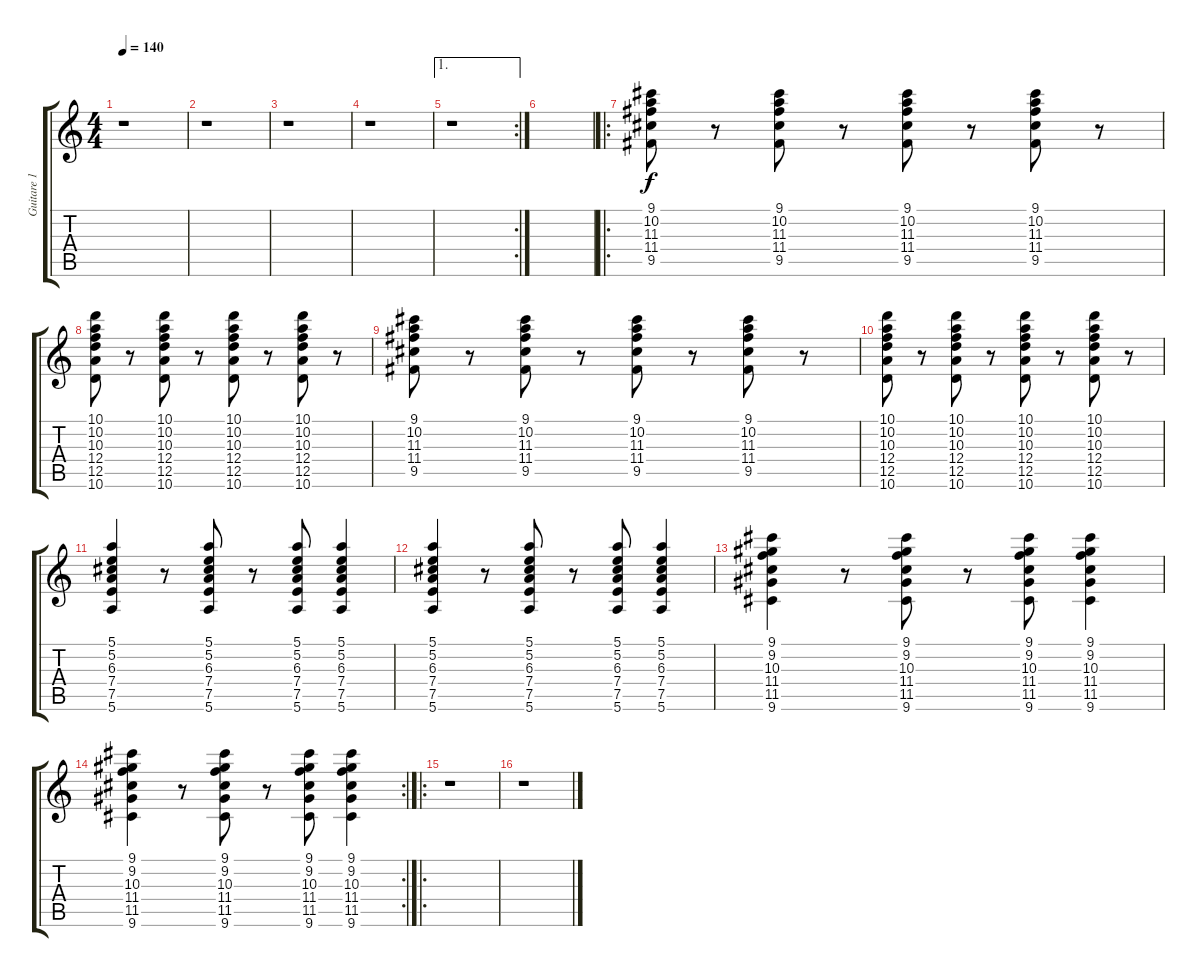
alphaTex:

\track ("Guitare 1" "Guitare 1") {instrument acousticguitarsteel}
\staff {score tabs}
\tuning (E4 B3 G3 D3 A2 E2) {hide}
\ts (4 4)
\tempo 140
\clef g2
\ks c
r.1{dy f} |
r.1 |
r.1 |
r.1 |
\ae 1
\rc 2
r.1 |
|
\ro
(9.1 10.2 11.3 11.4 9.5).8 r.8 (9.1 10.2 11.3 11.4 9.5).8 r.8 (9.1 10.2 11.3 11.4 9.5).8 r.8 (9.1 10.2 11.3 11.4 9.5).8 r.8 |
(10.1 10.2 10.3 12.4 12.5 10.6).8 r.8 (10.1 10.2 10.3 12.4 12.5 10.6).8 r.8 (10.1 10.2 10.3 12.4 12.5 10.6).8 r.8 (10.1 10.2 10.3 12.4 12.5 10.6).8 r.8 |
(9.1 10.2 11.3 11.4 9.5).8 r.8 (9.1 10.2 11.3 11.4 9.5).8 r.8 (9.1 10.2 11.3 11.4 9.5).8 r.8 (9.1 10.2 11.3 11.4 9.5).8 r.8 |
(10.1 10.2 10.3 12.4 12.5 10.6).8 r.8 (10.1 10.2 10.3 12.4 12.5 10.6).8 r.8 (10.1 10.2 10.3 12.4 12.5 10.6).8 r.8 (10.1 10.2 10.3 12.4 12.5 10.6).8 r.8 |
(5.1 5.2 6.3 7.4 7.5 5.6).4 r.8 (5.1 5.2 6.3 7.4 7.5 5.6).8 r.8 (5.1 5.2 6.3 7.4 7.5 5.6).8 (5.1 5.2 6.3 7.4 7.5 5.6).4 |
(5.1 5.2 6.3 7.4 7.5 5.6).4 r.8 (5.1 5.2 6.3 7.4 7.5 5.6).8 r.8 (5.1 5.2 6.3 7.4 7.5 5.6).8 (5.1 5.2 6.3 7.4 7.5 5.6).4 |
(9.1 9.2 10.3 11.4 11.5 9.6).4 r.8 (9.1 9.2 10.3 11.4 11.5 9.6).8 r.8 (9.1 9.2 10.3 11.4 11.5 9.6).8 (9.1 9.2 10.3 11.4 11.5 9.6).4 |
\rc 2
(9.1 9.2 10.3 11.4 11.5 9.6).4 r.8 (9.1 9.2 10.3 11.4 11.5 9.6).8 r.8 (9.1 9.2 10.3 11.4 11.5 9.6).8 (9.1 9.2 10.3 11.4 11.5 9.6).4 |
\ro
r.1 |
r.1
